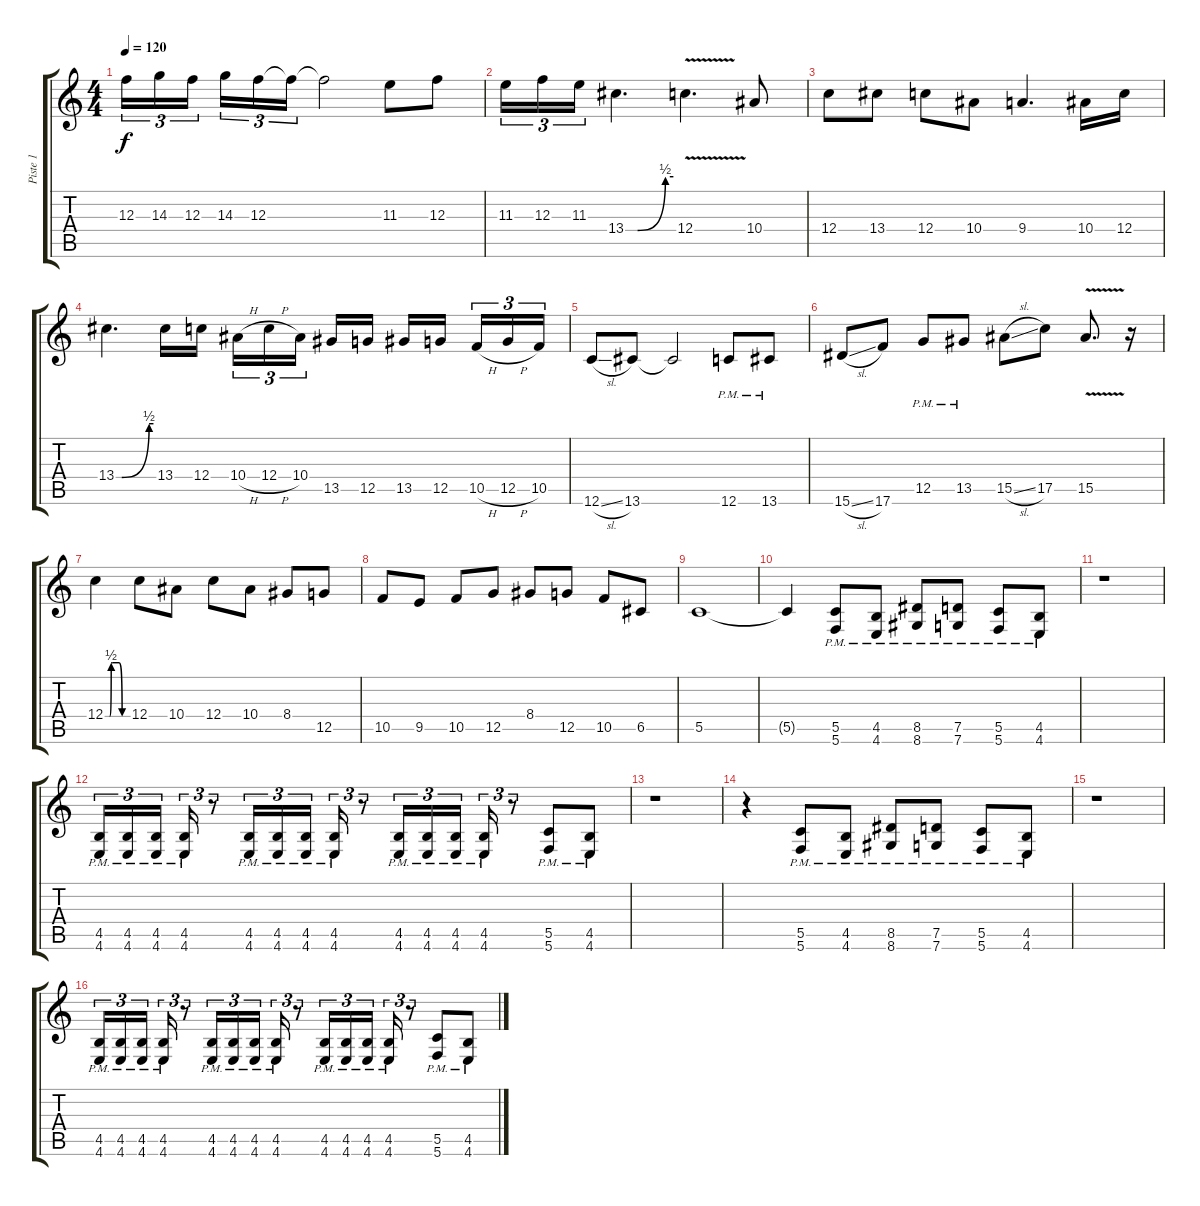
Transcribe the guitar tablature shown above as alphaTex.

\track ("Piste 1" "Piste 1") {instrument distortionguitar}
\staff {score tabs}
\tuning (D4 A3 F3 C3 G2 C2) {hide}
\ts (4 4)
\tempo 120
\clef g2
\ks c
12.3.16{tu (3 2) dy f} 14.3.16{tu (3 2)} 12.3.16{tu (3 2) beam splitsecondary} 14.3.16{tu (3 2)} 12.3.16{tu (3 2)} 12.3{t}.16{tu (3 2)} 12.3{t}.2 11.3.8 12.3.8 |
11.3.16{tu (3 2)} 12.3.16{tu (3 2)} 11.3.16{tu (3 2)} 13.4{be (custom 0 0 15 0 50 2 60 2)}.4{d} 12.4{v}.4{d} 10.4.8 |
12.4.8 13.4.8 12.4.8 10.4.8 9.4.4{d} 10.4.16 12.4.16 |
13.4{be (custom 0 0 9 0 53 2 60 2)}.4{d} 13.4.16 12.4.16 10.4{h}.16{tu (3 2)} 12.4{h}.16{tu (3 2)} 10.4.16{tu (3 2) beam splitsecondary} 13.5.16 12.5.16 13.5.16 12.5.16{beam splitsecondary} 10.5{h}.16{tu (3 2)} 12.5{h}.16{tu (3 2)} 10.5.16{tu (3 2)} |
12.6{sl}.8 13.6.8 13.6{t}.2 12.6{pm}.8 13.6{pm}.8 |
15.6{sl}.8 17.6.8 12.5{pm}.8 13.5{pm}.8 15.5{sl}.8 17.5.8 15.5{v}.8{d} r.16 |
12.4{be (custom 0 0 12 0 16 2 20 2 37 2 45 0 60 0)}.4 12.4.8 10.4.8 12.4.8 10.4.8 8.4.8 12.5.8 |
10.5.8 9.5.8 10.5.8 12.5.8 8.4.8 12.5.8 10.5.8 6.5.8 |
5.5.1 |
5.5{t}.4 (5.5{pm} 5.6{pm}).8 (4.5{pm} 4.6{pm}).8 (8.5{pm} 8.6{pm}).8 (7.5{pm} 7.6{pm}).8 (5.5{pm} 5.6{pm}).8 (4.5{pm} 4.6{pm}).8 |
r.1 |
(4.5{pm} 4.6{pm}).16{tu (3 2)} (4.5{pm} 4.6{pm}).16{tu (3 2)} (4.5{pm} 4.6{pm}).16{tu (3 2) beam splitsecondary} (4.5{pm} 4.6{pm}).16{tu (3 2)} r.8{tu (3 2)} (4.5{pm} 4.6{pm}).16{tu (3 2)} (4.5{pm} 4.6{pm}).16{tu (3 2)} (4.5{pm} 4.6{pm}).16{tu (3 2) beam splitsecondary} (4.5{pm} 4.6{pm}).16{tu (3 2)} r.8{tu (3 2)} (4.5{pm} 4.6{pm}).16{tu (3 2)} (4.5{pm} 4.6{pm}).16{tu (3 2)} (4.5{pm} 4.6{pm}).16{tu (3 2) beam splitsecondary} (4.5{pm} 4.6{pm}).16{tu (3 2)} r.8{tu (3 2)} (5.5{pm} 5.6{pm}).8 (4.5{pm} 4.6{pm}).8 |
r.1 |
r.4 (5.5{pm} 5.6{pm}).8 (4.5{pm} 4.6{pm}).8 (8.5{pm} 8.6{pm}).8 (7.5{pm} 7.6{pm}).8 (5.5{pm} 5.6{pm}).8 (4.5{pm} 4.6{pm}).8 |
r.1 |
(4.5{pm} 4.6{pm}).16{tu (3 2)} (4.5{pm} 4.6{pm}).16{tu (3 2)} (4.5{pm} 4.6{pm}).16{tu (3 2) beam splitsecondary} (4.5{pm} 4.6{pm}).16{tu (3 2)} r.8{tu (3 2)} (4.5{pm} 4.6{pm}).16{tu (3 2)} (4.5{pm} 4.6{pm}).16{tu (3 2)} (4.5{pm} 4.6{pm}).16{tu (3 2) beam splitsecondary} (4.5{pm} 4.6{pm}).16{tu (3 2)} r.8{tu (3 2)} (4.5{pm} 4.6{pm}).16{tu (3 2)} (4.5{pm} 4.6{pm}).16{tu (3 2)} (4.5{pm} 4.6{pm}).16{tu (3 2) beam splitsecondary} (4.5{pm} 4.6{pm}).16{tu (3 2)} r.8{tu (3 2)} (5.5{pm} 5.6{pm}).8 (4.5{pm} 4.6{pm}).8
